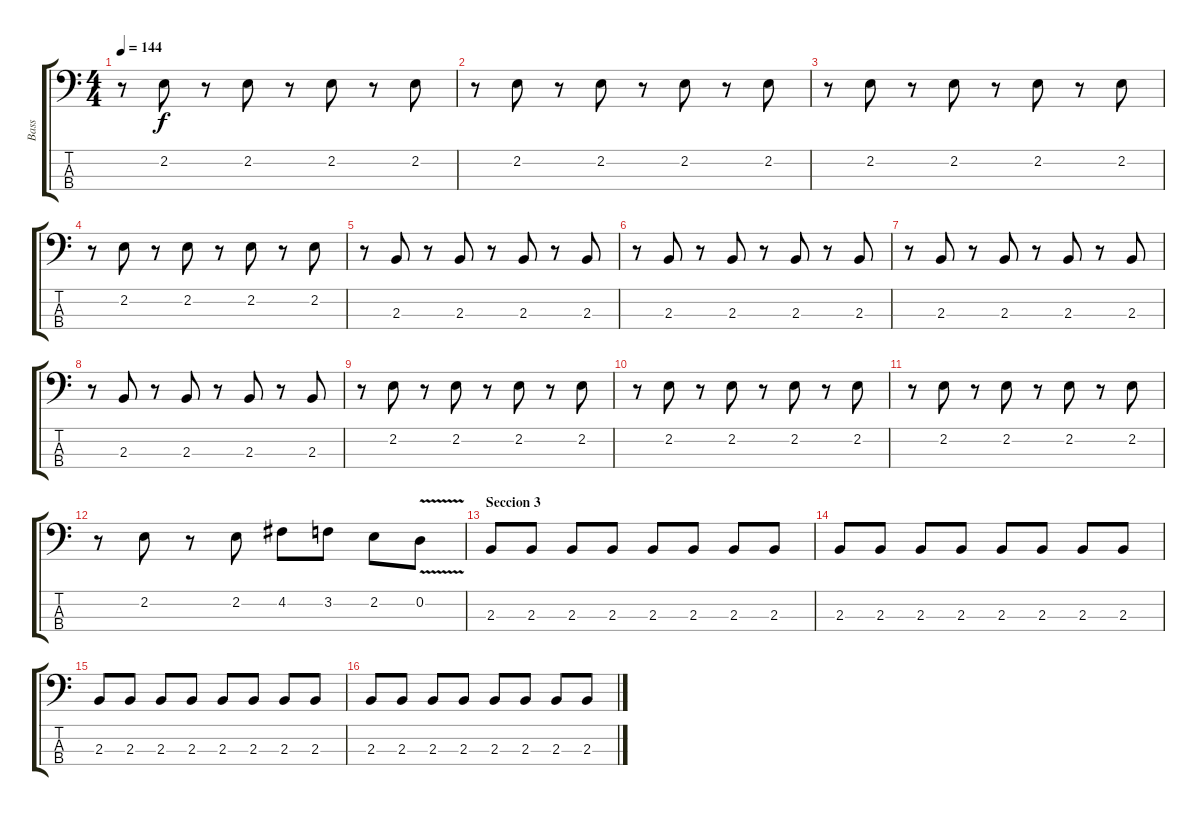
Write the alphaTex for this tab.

\track ("Bass" "Bass") {instrument electricbasspick}
\staff {score tabs}
\tuning (G2 D2 A1 E1) {hide}
\ts (4 4)
\tempo 144
\clef f4
\ks c
r.8{dy f} 2.2.8 r.8 2.2.8 r.8 2.2.8 r.8 2.2.8 |
r.8 2.2.8 r.8 2.2.8 r.8 2.2.8 r.8 2.2.8 |
r.8 2.2.8 r.8 2.2.8 r.8 2.2.8 r.8 2.2.8 |
r.8 2.2.8 r.8 2.2.8 r.8 2.2.8 r.8 2.2.8 |
r.8 2.3.8 r.8 2.3.8 r.8 2.3.8 r.8 2.3.8 |
r.8 2.3.8 r.8 2.3.8 r.8 2.3.8 r.8 2.3.8 |
r.8 2.3.8 r.8 2.3.8 r.8 2.3.8 r.8 2.3.8 |
r.8 2.3.8 r.8 2.3.8 r.8 2.3.8 r.8 2.3.8 |
r.8 2.2.8 r.8 2.2.8 r.8 2.2.8 r.8 2.2.8 |
r.8 2.2.8 r.8 2.2.8 r.8 2.2.8 r.8 2.2.8 |
r.8 2.2.8 r.8 2.2.8 r.8 2.2.8 r.8 2.2.8 |
r.8 2.2.8 r.8 2.2.8 4.2.8 3.2.8 2.2.8 0.2{v}.8 |
\section ("" "Seccion 3")
2.3.8 2.3.8 2.3.8 2.3.8 2.3.8 2.3.8 2.3.8 2.3.8 |
2.3.8 2.3.8 2.3.8 2.3.8 2.3.8 2.3.8 2.3.8 2.3.8 |
2.3.8 2.3.8 2.3.8 2.3.8 2.3.8 2.3.8 2.3.8 2.3.8 |
2.3.8 2.3.8 2.3.8 2.3.8 2.3.8 2.3.8 2.3.8 2.3.8
